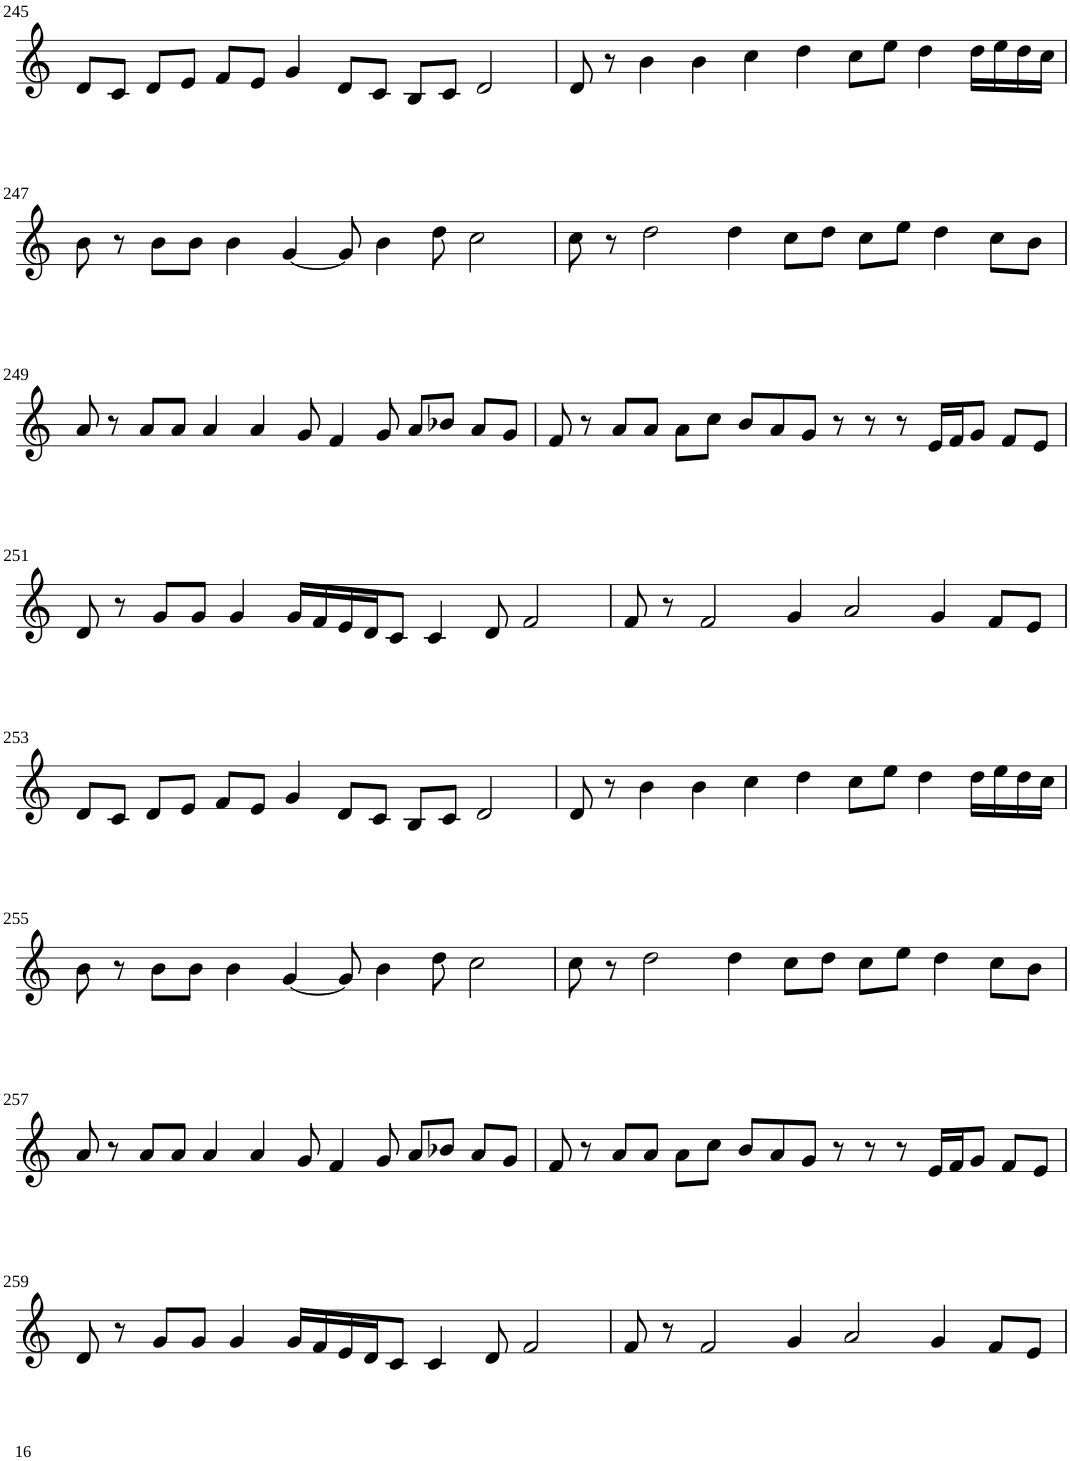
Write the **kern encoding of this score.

**kern
*part1
*staff1
*I"Violin
!!LO:PB:g=z
*clefG2
*k[]
*M8/4
=245
8d/L
8c/J
8d/L
8e/J
8f/L
8e/J
4g/
8d/L
8c/J
8B/L
8c/J
2d/
=246
8d/
8r
4b\
4b\
4cc\
4dd\
8cc\L
8ee\J
4dd\
16dd\LL
16ee\
16dd\
16cc\JJ
!!LO:LB:g=z
=247
8b\
8r
8b\L
8b\J
4b\
[4g/
8g/]
4b\
8dd\
2cc\
=248
8cc\
8r
2dd\
4dd\
8cc\L
8dd\J
8cc\L
8ee\J
4dd\
8cc\L
8b\J
!!LO:LB:g=z
=249
8a/
8r
8a/L
8a/J
4a/
4a/
8g/
4f/
8g/
8a/L
8b-X/J
8a/L
8g/J
=250
8f/
8r
8a/L
8a/J
8a\L
8cc\J
8b/L
8a/
8g/J
8r
8r
8r
16e/LL
16f/J
8g/J
8f/L
8e/J
!!LO:LB:g=z
=251
8d/
8r
8g/L
8g/J
4g/
16g/LL
16f/
16e/
16d/J
8c/J
4c/
8d/
2f/
=252
8f/
8r
2f/
4g/
2a/
4g/
8f/L
8e/J
!!LO:LB:g=z
=253
8d/L
8c/J
8d/L
8e/J
8f/L
8e/J
4g/
8d/L
8c/J
8B/L
8c/J
2d/
=254
8d/
8r
4b\
4b\
4cc\
4dd\
8cc\L
8ee\J
4dd\
16dd\LL
16ee\
16dd\
16cc\JJ
!!LO:LB:g=z
=255
8b\
8r
8b\L
8b\J
4b\
[4g/
8g/]
4b\
8dd\
2cc\
=256
8cc\
8r
2dd\
4dd\
8cc\L
8dd\J
8cc\L
8ee\J
4dd\
8cc\L
8b\J
!!LO:LB:g=z
=257
8a/
8r
8a/L
8a/J
4a/
4a/
8g/
4f/
8g/
8a/L
8b-X/J
8a/L
8g/J
=258
8f/
8r
8a/L
8a/J
8a\L
8cc\J
8b/L
8a/
8g/J
8r
8r
8r
16e/LL
16f/J
8g/J
8f/L
8e/J
!!LO:LB:g=z
=259
8d/
8r
8g/L
8g/J
4g/
16g/LL
16f/
16e/
16d/J
8c/J
4c/
8d/
2f/
=260
8f/
8r
2f/
4g/
2a/
4g/
8f/L
8e/J
=
*-
